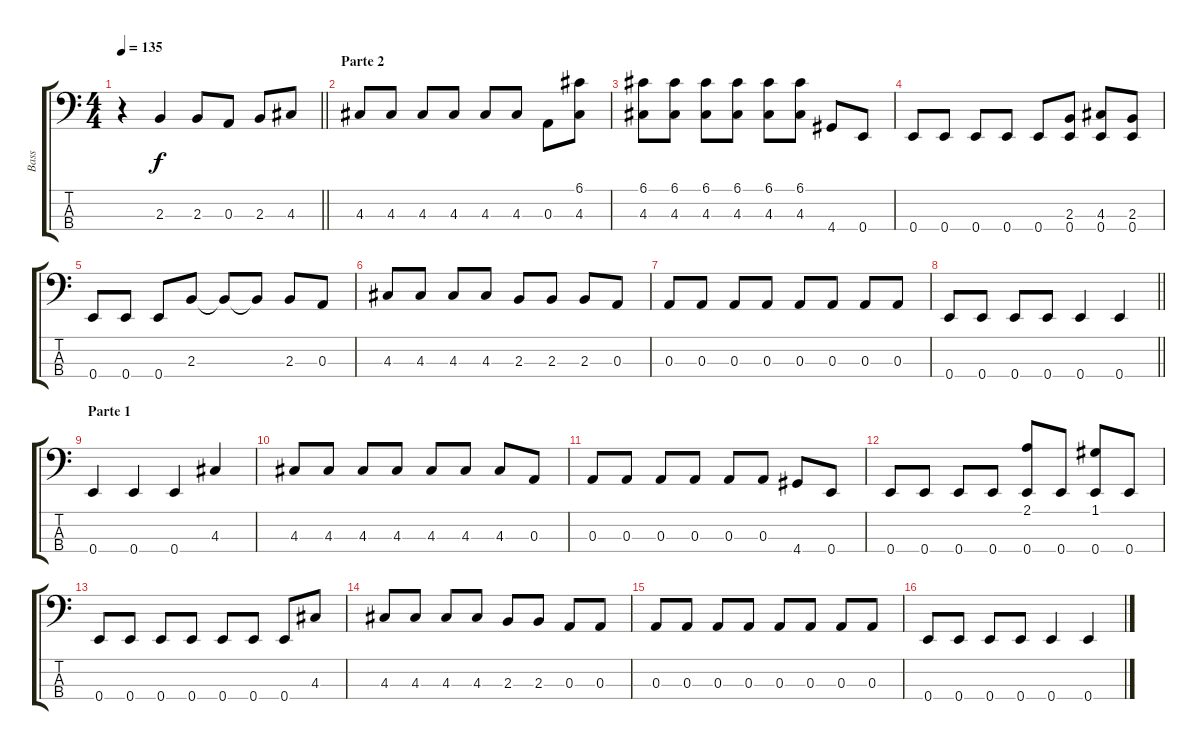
\track ("Bass" "Bass") {instrument electricbassfinger}
\staff {score tabs}
\tuning (G2 D2 A1 E1) {hide}
\ts (4 4)
\tempo 135
\clef f4
\barLineRight lightlight
\ks c
r.4{dy f} 2.3.4 2.3.8 0.3.8 2.3.8 4.3.8 |
\section ("" "Parte 2")
4.3.8 4.3.8 4.3.8 4.3.8 4.3.8 4.3.8 0.3.8 (6.1 4.3).8 |
(6.1 4.3).8 (6.1 4.3).8 (6.1 4.3).8 (6.1 4.3).8 (6.1 4.3).8 (6.1 4.3).8 4.4.8 0.4.8 |
0.4.8 0.4.8 0.4.8 0.4.8 0.4.8 (2.3 0.4).8 (4.3 0.4).8 (2.3 0.4).8 |
0.4.8 0.4.8 0.4.8 2.3.8 2.3{t}.8 2.3{t}.8 2.3.8 0.3.8 |
4.3.8 4.3.8 4.3.8 4.3.8 2.3.8 2.3.8 2.3.8 0.3.8 |
0.3.8 0.3.8 0.3.8 0.3.8 0.3.8 0.3.8 0.3.8 0.3.8 |
\barLineRight lightlight
0.4.8 0.4.8 0.4.8 0.4.8 0.4.4 0.4.4 |
\section ("" "Parte 1")
0.4.4 0.4.4 0.4.4 4.3.4 |
4.3.8 4.3.8 4.3.8 4.3.8 4.3.8 4.3.8 4.3.8 0.3.8 |
0.3.8 0.3.8 0.3.8 0.3.8 0.3.8 0.3.8 4.4.8 0.4.8 |
0.4.8 0.4.8 0.4.8 0.4.8 (2.1 0.4).8 0.4.8 (1.1 0.4).8 0.4.8 |
0.4.8 0.4.8 0.4.8 0.4.8 0.4.8 0.4.8 0.4.8 4.3.8 |
4.3.8 4.3.8 4.3.8 4.3.8 2.3.8 2.3.8 0.3.8 0.3.8 |
0.3.8 0.3.8 0.3.8 0.3.8 0.3.8 0.3.8 0.3.8 0.3.8 |
0.4.8 0.4.8 0.4.8 0.4.8 0.4.4 0.4.4
